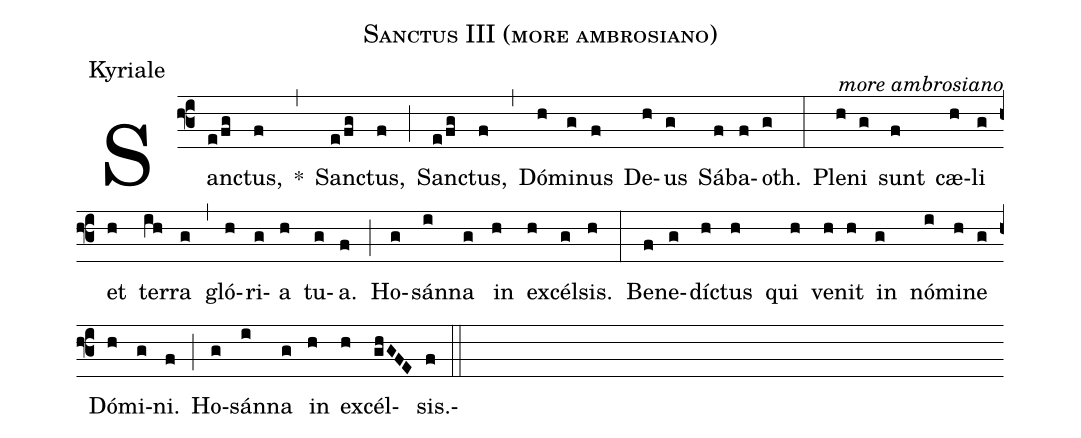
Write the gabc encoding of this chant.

name:Sanctus III (more ambrosiano);
office-part:Kyriale;
commentary:more ambrosiano;
%%
(f3)Sanc(e/fg)tus,(f) *(,) Sanc(e/fg)tus,(f) (;) Sanc(e/fg)tus,(f) (,) Dó(h)mi(g)nus(f) De(h)us(g) Sá(f)ba(f)oth.(g) (:) Ple(h)ni(g) sunt(f) cæ(h)li(g) et(h) ter(ih)ra(g) (,) gló(h)ri(g)a(h) tu(g)a.(f) (;) Ho(g)sán(i)na(g) in(h) ex(h)cél(g)sis.(h) (:) Be(f)ne(g)díc(h)tus(h) qui(h) ve(h)nit(h) in(g) nó(i)mi(h)ne(g) Dó(h)mi(g)ni.(f) (;) Ho(g)sán(i)na(g) in(h) ex(h)cél(ghGFE)sis.(f)(::)
